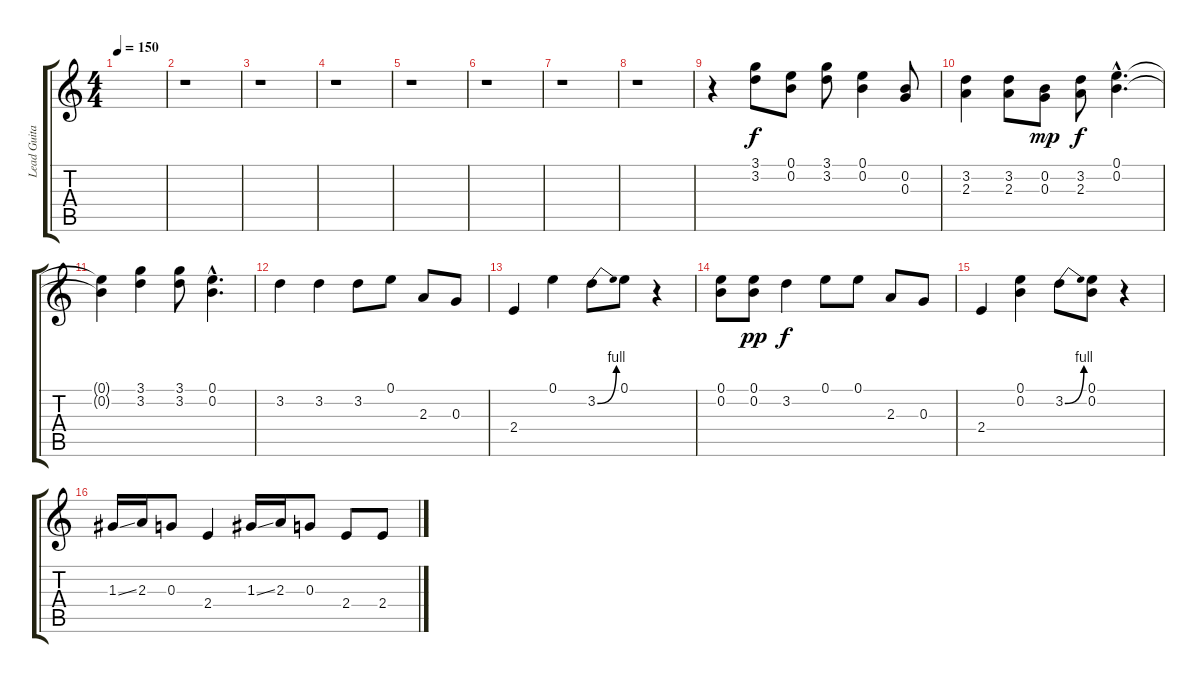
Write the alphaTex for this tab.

\track ("Lead Guitar" "Lead Guita") {instrument overdrivenguitar}
\staff {score tabs}
\tuning (E4 B3 G3 D3 A2 E2) {hide}
\ts (4 4)
\tempo 150
\clef g2
\ks c
|
r.1 |
r.1 |
r.1 |
r.1 |
r.1 |
r.1 |
r.1 |
r.4 (3.1 3.2).8 (0.1 0.2).8 (3.1 3.2).8 (0.1 0.2).4 (0.2 0.3).8 |
(3.2 2.3).4 (3.2 2.3).8 (0.2 0.3).8{dy mp} (3.2 2.3).8{dy f} (0.1{hac} 0.2).4{d} |
(0.1{t} 0.2{t}).4 (3.1 3.2).4 (3.1 3.2).8 (0.1{hac} 0.2{hac}).4{d} |
3.2.4 3.2.4 3.2.8 0.1.8 2.3.8 0.3.8 |
2.4.4 0.1.4 3.2{be (bend 0 0 60 4)}.8 0.1.8 r.4 |
(0.1 0.2).8 (0.1 0.2).8{dy pp} 3.2.4{dy f} 0.1.8 0.1.8 2.3.8 0.3.8 |
2.4.4 (0.1 0.2).4 3.2{be (bend 0 0 60 4)}.8 (0.1 0.2).8 r.4 |
1.3{ss}.16 2.3.16 0.3.8 2.4.4 1.3{ss}.16 2.3.16 0.3.8 2.4.8 2.4.8
